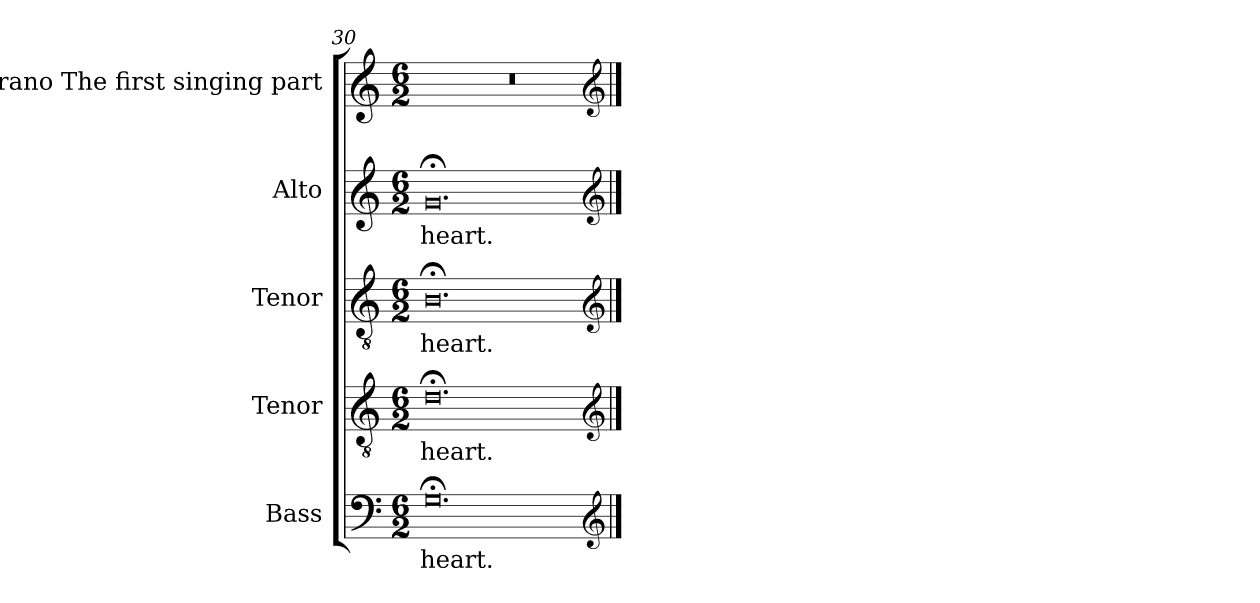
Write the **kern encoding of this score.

**kern	**text	**kern	**text	**kern	**text	**kern	**text	**kern
*part5	*part5	*part4	*part4	*part3	*part3	*part2	*part2	*part1
*staff5	*staff5	*staff4	*staff4	*staff3	*staff3	*staff2	*staff2	*staff1
*I"Bass	*	*I"Tenor	*	*I"Tenor	*	*I"Alto	*	*I"Soprano The first singing part
*I'B.	*	*I'T.	*	*	*	*	*	*I'S.
*clefF4	*	*clefGv2	*	*clefGv2	*	*clefG2	*	*clefG2
*	*	*ITrd7c12	*	*ITrd7c12	*	*ITrd7c12	*	*
*k[]	*	*k[]	*	*k[]	*	*k[]	*	*k[]
*C:	*	*C:	*	*C:	*	*C:	*	*C:
*M6/2	*	*M6/2	*	*M6/2	*	*M6/2	*	*M6/2
=30	=30	=30	=30	=30	=30	=30	=30	=30
!	!LO:LY:b:color=#000000	!	!	!	!	!	!	!
!	!	!	!LO:LY:b:color=#000000	!	!	!	!	!
!	!	!	!	!	!LO:LY:b:color=#000000	!	!	!
!	!	!	!	!	!	!	!LO:LY:b:color=#000000	!LO:N:vis=1
0.G;i	heart.	0.D;i	heart.	0.BB;i	heart.	0.G;i	heart.	0.r
*clefG2	*	*clefG2	*	*clefG2	*	*clefG2	*	*clefG2
==	==	==	==	==	==	==	==	==
*-	*-	*-	*-	*-	*-	*-	*-	*-
